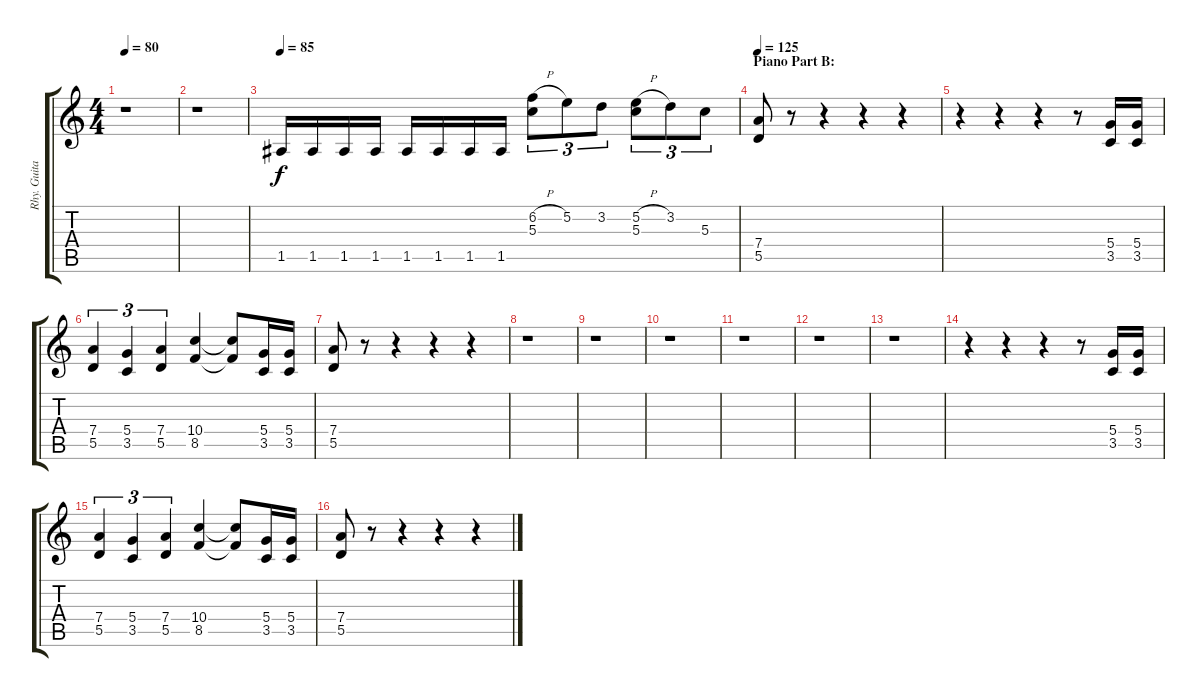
\track ("Rhy. Guitar 1" "Rhy. Guita") {instrument overdrivenguitar}
\staff {score tabs}
\tuning (E4 B3 G3 D3 A2 D2) {hide}
\ts (4 4)
\tempo 80
\clef g2
\ks c
r.1{dy f} |
r.1 |
\tempo 85
1.5.16 1.5.16 1.5.16 1.5.16 1.5.16 1.5.16 1.5.16 1.5.16 (6.2{h} 5.3).8{tu (3 2)} 5.2.8{tu (3 2)} 3.2.8{tu (3 2)} (5.2{h} 5.3).8{tu (3 2)} 3.2.8{tu (3 2)} 5.3.8{tu (3 2)} |
\section ("" "Piano Part B:")
\tempo 125
(7.4 5.5).8 r.8 r.4 r.4 r.4 |
r.4 r.4 r.4 r.8 (5.4 3.5).16 (5.4 3.5).16 |
(7.4 5.5).4{tu (3 2)} (5.4 3.5).4{tu (3 2)} (7.4 5.5).4{tu (3 2)} (10.4 8.5).4 (10.4{t} 8.5{t}).8 (5.4 3.5).16 (5.4 3.5).16 |
(7.4 5.5).8 r.8 r.4 r.4 r.4 |
r.1 |
r.1 |
r.1 |
r.1 |
r.1 |
r.1 |
r.4 r.4 r.4 r.8 (5.4 3.5).16 (5.4 3.5).16 |
(7.4 5.5).4{tu (3 2)} (5.4 3.5).4{tu (3 2)} (7.4 5.5).4{tu (3 2)} (10.4 8.5).4 (10.4{t} 8.5{t}).8 (5.4 3.5).16 (5.4 3.5).16 |
(7.4 5.5).8 r.8 r.4 r.4 r.4
